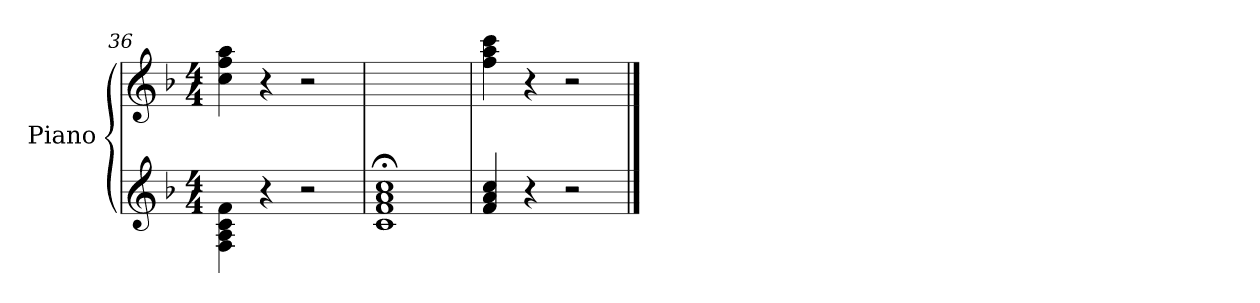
**kern	**kern
*part1	*part1
*staff2	*staff1
*I"Piano	*
*I'Piano	*
*clefG2	*clefG2
*k[b-]	*k[b-]
*M4/4	*M4/4
=36	=36
4F\ 4A\ 4c\ 4f\	4cc\ 4ff\ 4aa\
4r	4r
2rcc	2rcc
=37	=37
*^	*
*	*^	*
*	*	*^	*
1cc;<	1a	1f	1c	1ryy
*v	*v	*v	*v	*
=38	=38
4f/ 4a/ 4cc/	4ff\ 4aa\ 4ccc\
4r	4r
2rcc	2rcc
==	==
*-	*-
